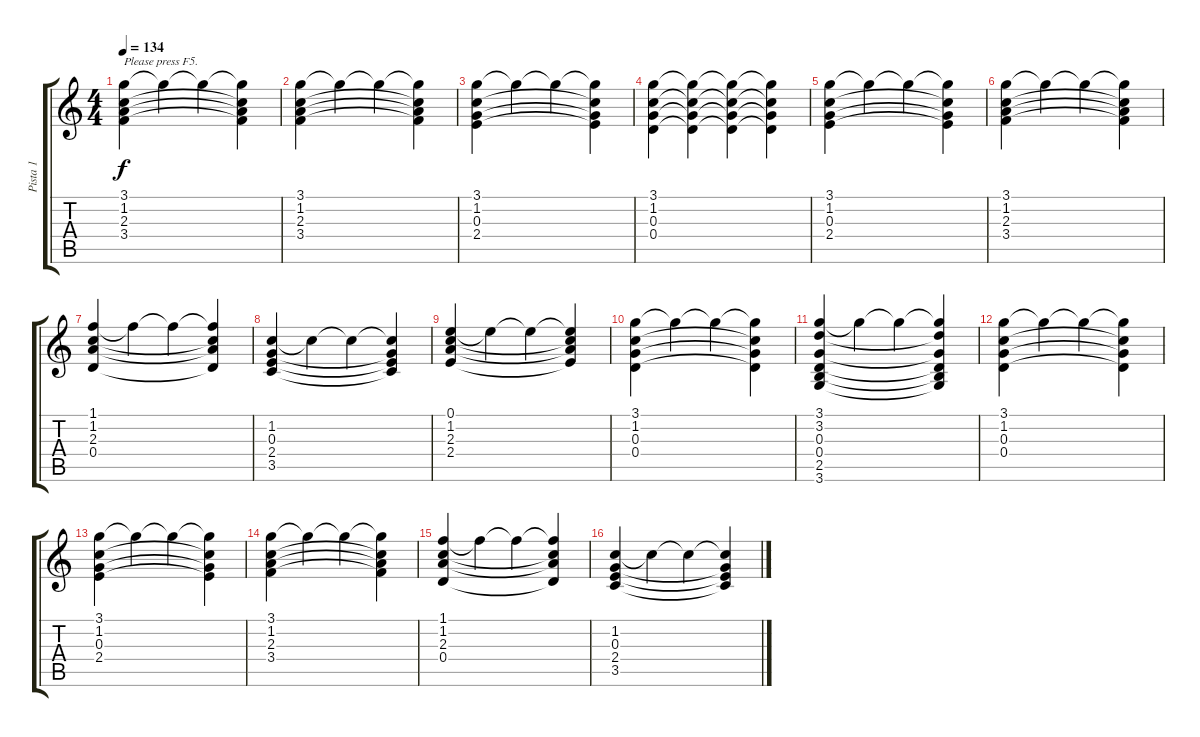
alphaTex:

\track ("Pista 1" "Pista 1") {instrument acousticguitarnylon}
\staff {score tabs}
\tuning (E4 B3 G3 D3 A2 E2) {hide}
\ts (4 4)
\tempo 134
\clef g2
\ks c
(3.1 1.2 2.3 3.4).4{txt "Please press F5." dy f instrument acousticguitarnylon} 3.1{t}.4 3.1{t}.4 (3.1{t} 1.2{t} 2.3{t} 3.4{t}).4 |
(3.1 1.2 2.3 3.4).4 3.1{t}.4 3.1{t}.4 (3.1{t} 1.2{t} 2.3{t} 3.4{t}).4 |
(3.1 1.2 0.3 2.4).4 3.1{t}.4 3.1{t}.4 (3.1{t} 1.2{t} 0.3{t} 2.4{t}).4 |
(3.1 1.2 0.3 0.4).4 (3.1{t} 1.2{t} 0.3{t} 0.4{t}).4 (3.1{t} 1.2{t} 0.3{t} 0.4{t}).4 (3.1{t} 1.2{t} 0.3{t} 0.4{t}).4 |
(3.1 1.2 0.3 2.4).4 3.1{t}.4 3.1{t}.4 (3.1{t} 1.2{t} 0.3{t} 2.4{t}).4 |
(3.1 1.2 2.3 3.4).4 3.1{t}.4 3.1{t}.4 (3.1{t} 1.2{t} 2.3{t} 3.4{t}).4 |
(1.1 1.2 2.3 0.4).4 1.1{t}.4 1.1{t}.4 (1.1{t} 1.2{t} 2.3{t} 0.4{t}).4 |
(1.2 0.3 2.4 3.5).4 1.2{t}.4 1.2{t}.4 (1.2{t} 0.3{t} 2.4{t} 3.5{t}).4 |
(0.1 1.2 2.3 2.4).4 0.1{t}.4 0.1{t}.4 (0.1{t} 1.2{t} 2.3{t} 2.4{t}).4 |
(3.1 1.2 0.3 0.4).4 3.1{t}.4 3.1{t}.4 (3.1{t} 1.2{t} 0.3{t} 0.4{t}).4 |
(3.1 3.2 0.3 0.4 2.5 3.6).4 3.1{t}.4 3.1{t}.4 (3.1{t} 3.2{t} 0.3{t} 0.4{t} 2.5{t} 3.6{t}).4 |
(3.1 1.2 0.3 0.4).4 3.1{t}.4 3.1{t}.4 (3.1{t} 1.2{t} 0.3{t} 0.4{t}).4 |
(3.1 1.2 0.3 2.4).4 3.1{t}.4 3.1{t}.4 (3.1{t} 1.2{t} 0.3{t} 2.4{t}).4 |
(3.1 1.2 2.3 3.4).4 3.1{t}.4 3.1{t}.4 (3.1{t} 1.2{t} 2.3{t} 3.4{t}).4 |
(1.1 1.2 2.3 0.4).4 1.1{t}.4 1.1{t}.4 (1.1{t} 1.2{t} 2.3{t} 0.4{t}).4 |
(1.2 0.3 2.4 3.5).4 1.2{t}.4 1.2{t}.4 (1.2{t} 0.3{t} 2.4{t} 3.5{t}).4
